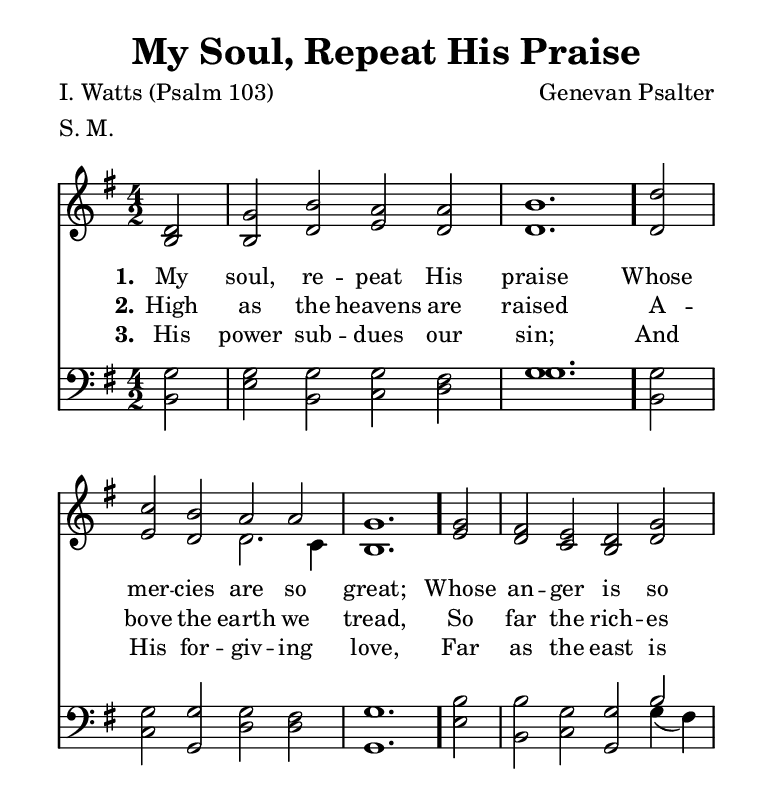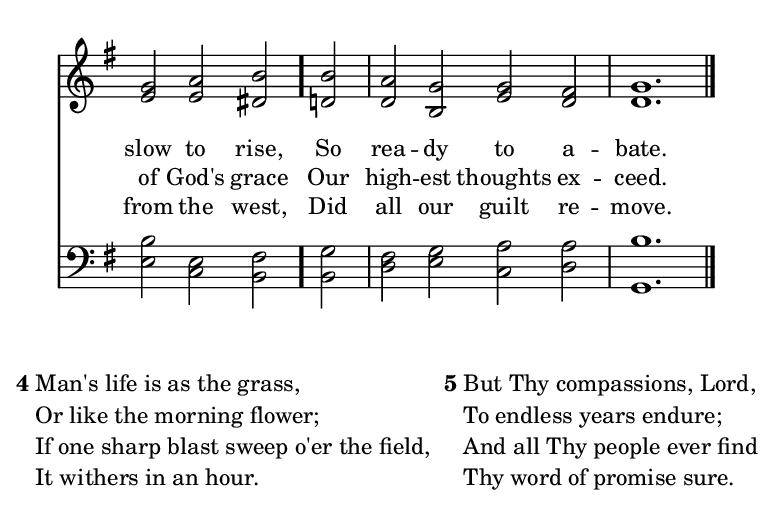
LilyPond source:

\include "common/global.ily"
\paper {
  \include "common/paper.ily"
  ragged-bottom = ##t
  ragged-last-bottom = ##t
  systems-per-page = #(cond (is-eogsized 2) (#t #f))
  page-count = #(cond (is-eogsized 1) (#t #f))
}

\header{
  hymnnumber = "99"
  title = "My Soul, Repeat His Praise"
  tunename = "St. Michael"
  meter = "S. M."
  poet = "I. Watts (Psalm 103)"
  composer = "Genevan Psalter"
  %copyright = ""
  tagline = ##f
}

% for fermata in MIDI
ta = { \tempo 4=160 }
tb = { \tempo 4=80 }

patternAA = { c2 | c2 c2 c2 c2 | c1. }
patternAB = { c2 | c2 c2 c2. c4 | c1. }
patternBA = { c2 | c2 c2 c2 c2 | c2 c2 c2 }
patternBB = { c2 | c2 c2 c2 c4( c4) | c2 c2 c2 }

global = {
  \include "common/overrides.ily"
  \override Staff.TimeSignature.style = #'numbered
  \time 4/2
  \override Score.MetronomeMark.transparent = ##t % hide all fermata changes too
  \ta
  \key g \major
  \partial 2
  \autoBeamOff
}

notesSoprano = {
\global
\relative c' {

  \changePitch \patternAA { d | g b a a | b }
  \changePitch \patternAA { d | c b a a | g }
  \changePitch \patternBA { g | fis e d g | g a b }
  \changePitch \patternAA { b | a g g fis | g }

  \bar "|."

}
}

notesAlto = {
\global
\relative e' {

  \changePitch \patternAA { b | b d e d | d }
  \changePitch \patternAB { d | e d d c | b }
  \changePitch \patternBA { e | d c b d | e e dis }
  \changePitch \patternAA { d! | d b e d | d }

}
}

notesTenor = {
\global
\relative a {

  \changePitch \patternAA { g | g g g fis | g }
  \changePitch \patternAA { g | g g g fis | g }
  \changePitch \patternBA { b | b g g b | b e, fis }
  \changePitch \patternAA { g | fis g a a | b }

}
}

notesBass = {
\global
\relative f, {

  \changePitch \patternAA { b | e b c d | g }
  \changePitch \patternAA { b, | c g d' d | g, }
  \changePitch \patternBB { e' | b c g g' fis | e c b }
  \changePitch \patternAA { b | d e c d | g, }

}
}

wordsA = \lyricmode {
\set stanza = "1."

My soul, re -- peat His praise \bar "."
Whose mer -- cies are so great; \bar "."
Whose an -- ger is so slow to rise, \bar "."
So rea -- dy to a -- bate. \bar "."

}

wordsB = \lyricmode {
\set stanza = "2."

High as the heavens are raised % original has "heaven's here ! probably wanted heav'ns
A -- bove the earth we tread,
So far the rich -- es of God's grace
Our high -- est thoughts ex -- ceed.

}

wordsC = \lyricmode {
\set stanza = "3."

His power sub -- dues our sin;
And His for -- giv -- ing love,
Far as the east is from the west,
Did all our guilt re -- move.

}

wordsD = \markuplist {

\line { Man's life is as the grass, }
\line { Or like the morning flower; }
\line { If one sharp blast sweep o'er the field, }
\line { It withers in an hour. }

}

wordsE = \markuplist {

\line { But Thy compassions, Lord, }
\line { To endless years endure; }
\line { And all Thy people ever find }
\line { Thy word of promise sure. }

}

\score {
  \context ChoirStaff <<
    \context Staff = upper <<
      \set Staff.autoBeaming = ##f
      \set ChoirStaff.systemStartDelimiter = #'SystemStartBar
      \set ChoirStaff.printPartCombineTexts = ##f
      \partcombine #'(2 . 9) \notesSoprano \notesAlto
      \context NullVoice = sopranos { \voiceOne << \notesSoprano >> }
      \context NullVoice = altos { \voiceTwo << \notesAlto >> }
      \context Lyrics = one   \lyricsto sopranos \wordsA
      \context Lyrics = two   \lyricsto sopranos \wordsB
      \context Lyrics = three \lyricsto sopranos \wordsC
    >>
    \context Staff = men <<
      \clef bass
      \set ChoirStaff.printPartCombineTexts = ##f
      \partcombine #'(2 . 9) \notesTenor \notesBass
      \context NullVoice = tenors { \voiceOne << \notesTenor >> }
      \context NullVoice = basses { \voiceTwo << \notesBass >> }
    >>
  >>
  \layout {
    \include "common/layout.ily"
  }
  \midi{
    \include "common/midi.ily"
  }
}

\noPageBreak

\markup { \fill-line {
  \hspace #0.1
  \line{ \bold 4 \column { \wordsD } }
  \hspace #0.1
  \line{ \bold 5 \column { \wordsE } }
  \hspace #0.1
} }

\version "2.19.49"  % necessary for upgrading to future LilyPond versions.

% vi:set et ts=2 sw=2 ai nocindent syntax=lilypond:
